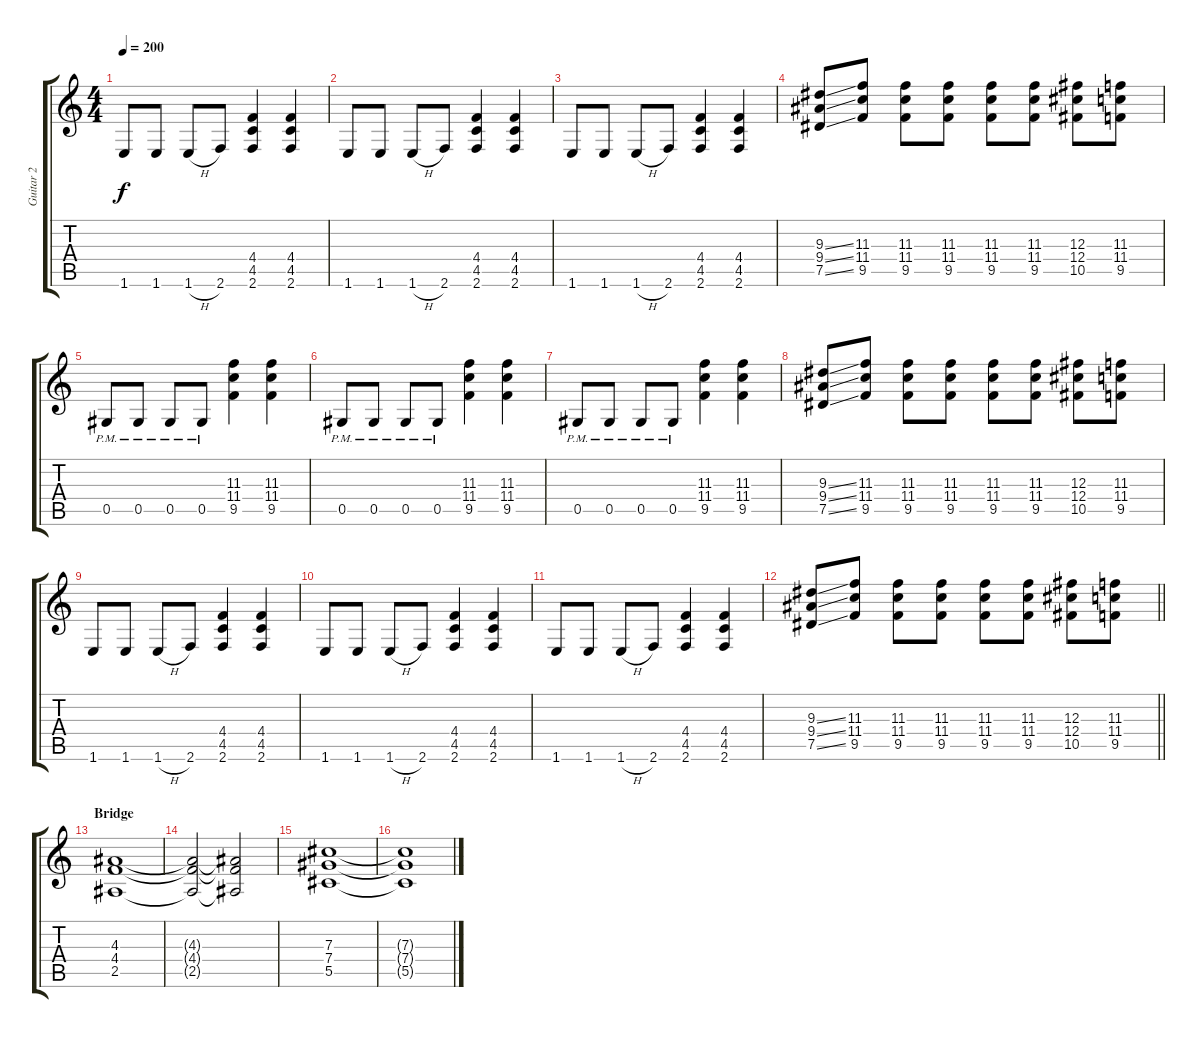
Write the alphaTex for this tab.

\track ("Guitar 2" "Guitar 2") {instrument distortionguitar}
\staff {score tabs}
\tuning (Eb4 Bb3 Gb3 Db3 Ab2 Eb2) {hide}
\ts (4 4)
\tempo 200
\clef g2
\ks c
1.6.8{dy f} 1.6.8 1.6{h}.8 2.6.8 (4.4 4.5 2.6).4 (4.4 4.5 2.6).4 |
1.6.8 1.6.8 1.6{h}.8 2.6.8 (4.4 4.5 2.6).4 (4.4 4.5 2.6).4 |
1.6.8 1.6.8 1.6{h}.8 2.6.8 (4.4 4.5 2.6).4 (4.4 4.5 2.6).4 |
(9.3{ss} 9.4{ss} 7.5{ss}).8 (11.3 11.4 9.5).8 (11.3 11.4 9.5).8 (11.3 11.4 9.5).8 (11.3 11.4 9.5).8 (11.3 11.4 9.5).8 (12.3 12.4 10.5).8 (11.3 11.4 9.5).8 |
0.5{pm}.8 0.5{pm}.8 0.5{pm}.8 0.5{pm}.8 (11.3 11.4 9.5).4 (11.3 11.4 9.5).4 |
0.5{pm}.8 0.5{pm}.8 0.5{pm}.8 0.5{pm}.8 (11.3 11.4 9.5).4 (11.3 11.4 9.5).4 |
0.5{pm}.8 0.5{pm}.8 0.5{pm}.8 0.5{pm}.8 (11.3 11.4 9.5).4 (11.3 11.4 9.5).4 |
(9.3{ss} 9.4{ss} 7.5{ss}).8 (11.3 11.4 9.5).8 (11.3 11.4 9.5).8 (11.3 11.4 9.5).8 (11.3 11.4 9.5).8 (11.3 11.4 9.5).8 (12.3 12.4 10.5).8 (11.3 11.4 9.5).8 |
1.6.8 1.6.8 1.6{h}.8 2.6.8 (4.4 4.5 2.6).4 (4.4 4.5 2.6).4 |
1.6.8 1.6.8 1.6{h}.8 2.6.8 (4.4 4.5 2.6).4 (4.4 4.5 2.6).4 |
1.6.8 1.6.8 1.6{h}.8 2.6.8 (4.4 4.5 2.6).4 (4.4 4.5 2.6).4 |
\barLineRight lightlight
(9.3{ss} 9.4{ss} 7.5{ss}).8 (11.3 11.4 9.5).8 (11.3 11.4 9.5).8 (11.3 11.4 9.5).8 (11.3 11.4 9.5).8 (11.3 11.4 9.5).8 (12.3 12.4 10.5).8 (11.3 11.4 9.5).8 |
\section ("" "Bridge")
(4.3 4.4 2.5).1 |
(4.3{t} 4.4{t} 2.5{t}).2 (4.3{t} 4.4{t} 2.5{t}).2 |
(7.3 7.4 5.5).1 |
(7.3{t} 7.4{t} 5.5{t}).1
